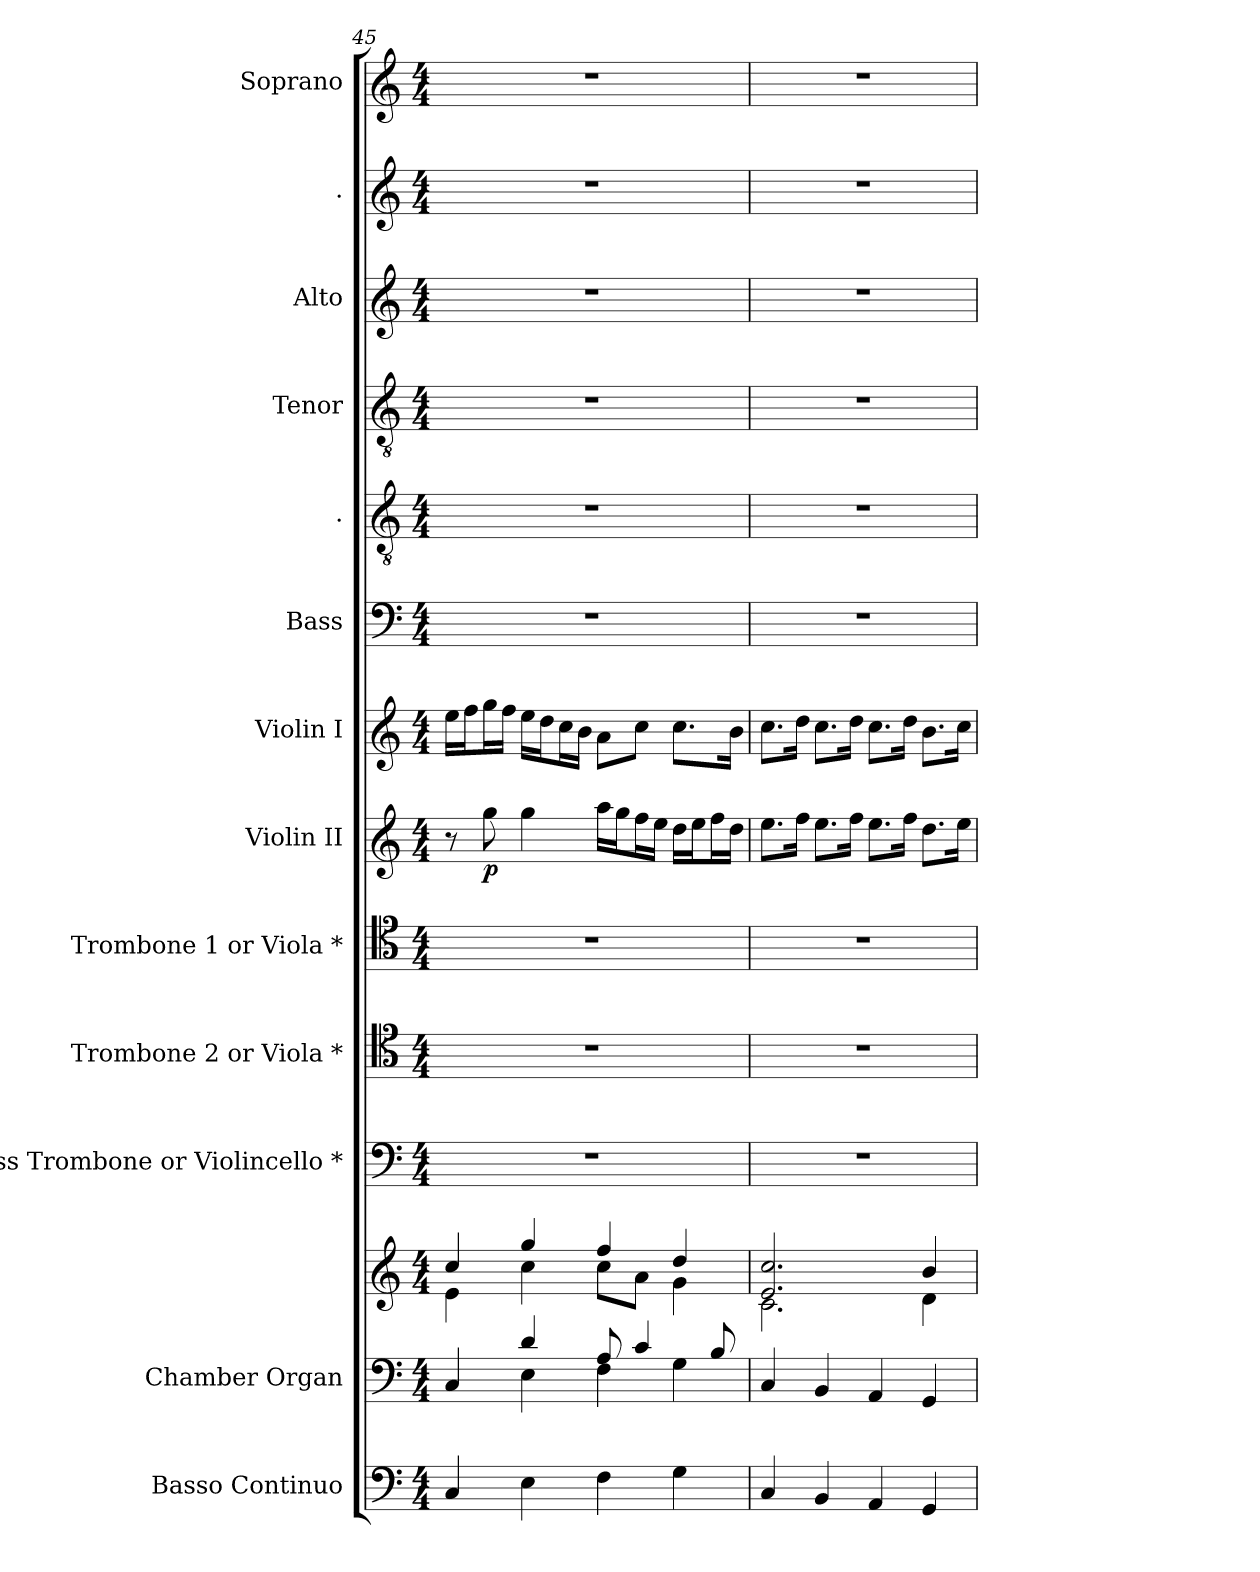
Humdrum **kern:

**kern	**kern	**kern	**kern	**kern	**kern	**kern	**dynam	**kern	**kern	**kern	**kern	**kern	**kern	**kern
*part13	*part12	*part12	*part11	*part10	*part9	*part8	*part8	*part7	*part6	*part5	*part4	*part3	*part2	*part1
*staff14	*staff13	*staff12	*staff11	*staff10	*staff9	*staff8	*staff8	*staff7	*staff6	*staff5	*staff4	*staff3	*staff2	*staff1
*I"Basso  Continuo	*I"Chamber  Organ	*	*I"Bass Trombone or Violincello *	*I"Trombone 2 or Viola *	*I"Trombone 1 or Viola *	*I"Violin II	*	*I"Violin I	*I"Bass	*I".	*I"Tenor	*I"Alto	*I".	*I"Soprano
*I'B Cont	*I'Org.	*	*I'B. Tbn.	*I'Tbn 2	*I'Tbn 1	*I'Vln. II	*	*I'Vln. I	*I'B.	*	*I'T,	*I'A.	*	*I'S.
*clefF4	*clefF4	*clefG2	*clefF4	*clefC4	*clefC4	*clefG2	*	*clefG2	*clefF4	*clefGv2	*clefGv2	*clefG2	*clefG2	*clefG2
*ITrd7c12	*	*	*	*	*	*	*	*	*	*ITrd7c12	*ITrd7c12	*	*	*
*k[]	*k[]	*k[]	*k[]	*k[]	*k[]	*k[]	*	*k[]	*k[]	*k[]	*k[]	*k[]	*k[]	*k[]
*C:	*C:	*C:	*C:	*C:	*C:	*C:	*	*C:	*C:	*C:	*C:	*C:	*C:	*C:
*M4/4	*M4/4	*M4/4	*M4/4	*M4/4	*M4/4	*M4/4	*	*M4/4	*M4/4	*M4/4	*M4/4	*M4/4	*M4/4	*M4/4
=45	=45	=45	=45	=45	=45	=45	=45	=45	=45	=45	=45	=45	=45	=45
*	*^	*^	*	*	*	*	*	*	*	*	*	*	*	*
4CCi/	4ryy	4Ci/	4cci/	4ei\	1r	1r	1r	8r	.	16eei\LL	1r	1r	1r	1r	1r	1r
.	.	.	.	.	.	.	.	.	.	16ffi\J	.	.	.	.	.	.
.	.	.	.	.	.	.	.	8ggi\	p	16ggi\L	.	.	.	.	.	.
.	.	.	.	.	.	.	.	.	.	16ffi\JJ	.	.	.	.	.	.
4EEi\	4di/	4Ei\	4ggi/	4cci\	.	.	.	4ggi\	.	16eei\LL	.	.	.	.	.	.
.	.	.	.	.	.	.	.	.	.	16ddi\J	.	.	.	.	.	.
.	.	.	.	.	.	.	.	.	.	16cci\L	.	.	.	.	.	.
.	.	.	.	.	.	.	.	.	.	16bi\JJ	.	.	.	.	.	.
4FFi\	8Ai/	4Fi\	4ffi/	8cci\L	.	.	.	16aai\LL	.	8ai\L	.	.	.	.	.	.
.	.	.	.	.	.	.	.	16ggi\J	.	.	.	.	.	.	.	.
.	4ci/	.	.	8ai\J	.	.	.	16ffi\L	.	8cci\J	.	.	.	.	.	.
.	.	.	.	.	.	.	.	16eei\JJ	.	.	.	.	.	.	.	.
4GGi\	.	4Gi\	4ddi/	4gi\	.	.	.	16ddi\LL	.	8.cci\L	.	.	.	.	.	.
.	.	.	.	.	.	.	.	16eei\J	.	.	.	.	.	.	.	.
.	8Bi/	.	.	.	.	.	.	16ffi\L	.	.	.	.	.	.	.	.
.	.	.	.	.	.	.	.	16ddi\JJ	.	16bi\Jk	.	.	.	.	.	.
*	*v	*v	*	*	*	*	*	*	*	*	*	*	*	*	*	*
=46	=46	=46	=46	=46	=46	=46	=46	=46	=46	=46	=46	=46	=46	=46	=46
4CCi/	4Ci/	2.ei/ 2.cci	2.ci\	1r	1r	1r	8.eei\L	.	8.cci\L	1r	1r	1r	1r	1r	1r
.	.	.	.	.	.	.	16ffi\Jk	.	16ddi\Jk	.	.	.	.	.	.
4BBBi/	4BBi/	.	.	.	.	.	8.eei\L	.	8.cci\L	.	.	.	.	.	.
.	.	.	.	.	.	.	16ffi\Jk	.	16ddi\Jk	.	.	.	.	.	.
4AAAi/	4AAi/	.	.	.	.	.	8.eei\L	.	8.cci\L	.	.	.	.	.	.
.	.	.	.	.	.	.	16ffi\Jk	.	16ddi\Jk	.	.	.	.	.	.
4GGGi/	4GGi/	4bi/	4di\	.	.	.	8.ddi\L	.	8.bi\L	.	.	.	.	.	.
.	.	.	.	.	.	.	16eei\Jk	.	16cci\Jk	.	.	.	.	.	.
*	*	*v	*v	*	*	*	*	*	*	*	*	*	*	*	*
=	=	=	=	=	=	=	=	=	=	=	=	=	=	=
*-	*-	*-	*-	*-	*-	*-	*-	*-	*-	*-	*-	*-	*-	*-
